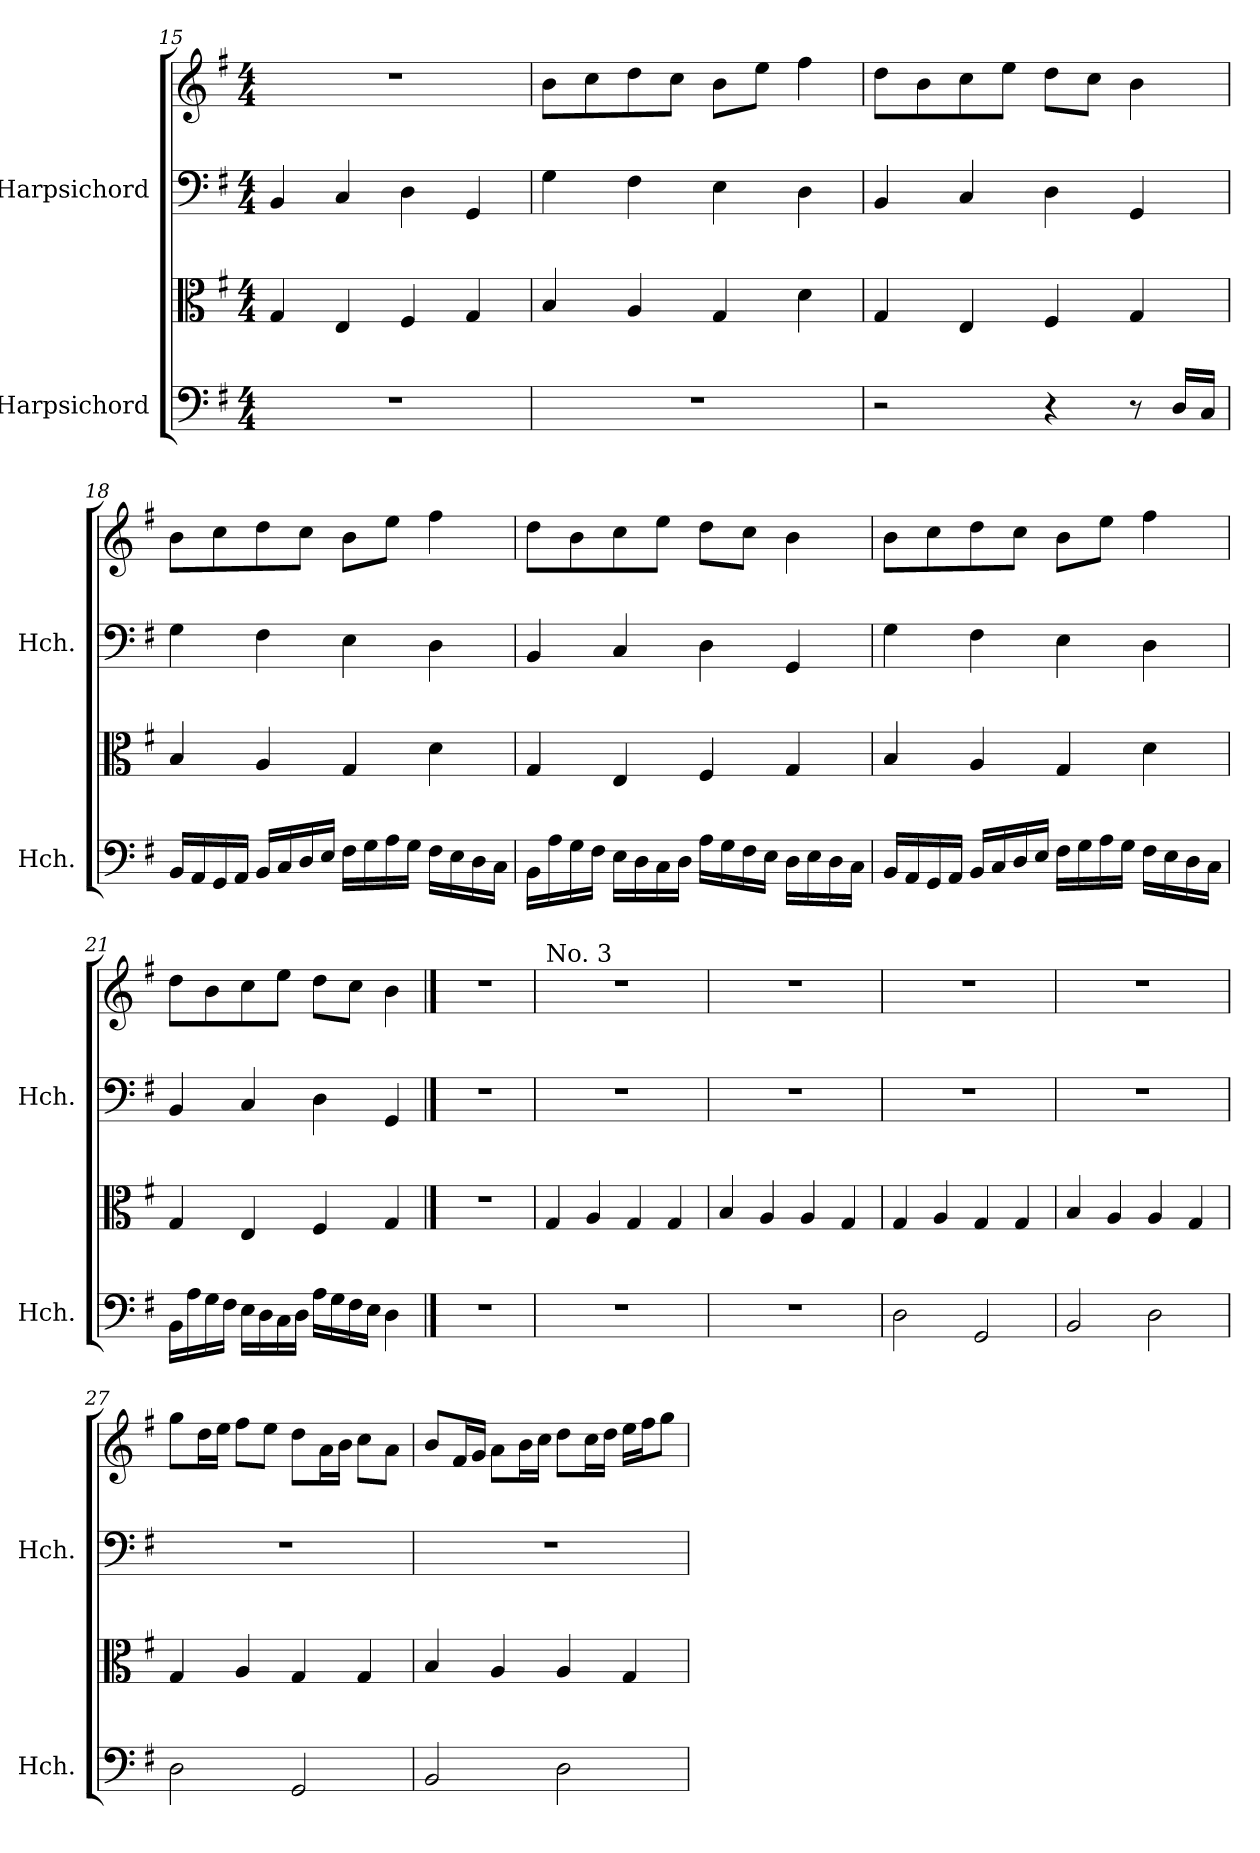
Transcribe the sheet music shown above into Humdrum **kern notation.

**kern	**kern	**kern	**kern
*part2	*part2	*part1	*part1
*staff4	*staff3	*staff2	*staff1
*I"Harpsichord	*	*I"Harpsichord	*
*I'Hch.	*	*I'Hch.	*
*clefF4	*clefC3	*clefF4	*clefG2
*k[f#]	*k[f#]	*k[f#]	*k[f#]
*M4/4	*M4/4	*M4/4	*M4/4
=15	=15	=15	=15
1r	4G/	4BB/	1r
.	4E/	4C/	.
.	4F#/	4D\	.
.	4G/	4GG/	.
=16	=16	=16	=16
1r	4B/	4G\	8b\L
.	.	.	8cc\
.	4A/	4F#\	8dd\
.	.	.	8cc\J
.	4G/	4E\	8b\L
.	.	.	8ee\J
.	4d\	4D\	4ff#\
!!LO:LB:g=z
=17	=17	=17	=17
2r	4G/	4BB/	8dd\L
.	.	.	8b\
.	4E/	4C/	8cc\
.	.	.	8ee\J
4r	4F#/	4D\	8dd\L
.	.	.	8cc\J
8r	4G/	4GG/	4b\
16D/LL	.	.	.
16C/JJ	.	.	.
=18	=18	=18	=18
16BB/LL	4B/	4G\	8b\L
16AA/	.	.	.
16GG/	.	.	8cc\
16AA/JJ	.	.	.
16BB/LL	4A/	4F#\	8dd\
16C/	.	.	.
16D/	.	.	8cc\J
16E/JJ	.	.	.
16F#\LL	4G/	4E\	8b\L
16G\	.	.	.
16A\	.	.	8ee\J
16G\JJ	.	.	.
16F#\LL	4d\	4D\	4ff#\
16E\	.	.	.
16D\	.	.	.
16C\JJ	.	.	.
=19	=19	=19	=19
16BB\LL	4G/	4BB/	8dd\L
16A\	.	.	.
16G\	.	.	8b\
16F#\JJ	.	.	.
16E\LL	4E/	4C/	8cc\
16D\	.	.	.
16C\	.	.	8ee\J
16D\JJ	.	.	.
16A\LL	4F#/	4D\	8dd\L
16G\	.	.	.
16F#\	.	.	8cc\J
16E\JJ	.	.	.
16D\LL	4G/	4GG/	4b\
16E\	.	.	.
16D\	.	.	.
16C\JJ	.	.	.
!!LO:LB:g=z
=20	=20	=20	=20
16BB/LL	4B/	4G\	8b\L
16AA/	.	.	.
16GG/	.	.	8cc\
16AA/JJ	.	.	.
16BB/LL	4A/	4F#\	8dd\
16C/	.	.	.
16D/	.	.	8cc\J
16E/JJ	.	.	.
16F#\LL	4G/	4E\	8b\L
16G\	.	.	.
16A\	.	.	8ee\J
16G\JJ	.	.	.
16F#\LL	4d\	4D\	4ff#\
16E\	.	.	.
16D\	.	.	.
16C\JJ	.	.	.
=21	=21	=21	=21
16BB\LL	4G/	4BB/	8dd\L
16A\	.	.	.
16G\	.	.	8b\
16F#\JJ	.	.	.
16E\LL	4E/	4C/	8cc\
16D\	.	.	.
16C\	.	.	8ee\J
16D\JJ	.	.	.
16A\LL	4F#/	4D\	8dd\L
16G\	.	.	.
16F#\	.	.	8cc\J
16E\JJ	.	.	.
4D\	4G/	4GG/	4b\
==22	==22	==22	==22
1r	1r	1r	1r
=23	=23	=23	=23
!	!	!	!LO:TX:a:t=No. 3
1r	4G/	1r	1r
.	4A/	.	.
.	4G/	.	.
.	4G/	.	.
=24	=24	=24	=24
1r	4B/	1r	1r
.	4A/	.	.
.	4A/	.	.
.	4G/	.	.
!!LO:PB:g=z
=25	=25	=25	=25
2D\	4G/	1r	1r
.	4A/	.	.
2GG/	4G/	.	.
.	4G/	.	.
=26	=26	=26	=26
2BB/	4B/	1r	1r
.	4A/	.	.
2D\	4A/	.	.
.	4G/	.	.
=27	=27	=27	=27
2D\	4G/	1r	8gg\L
.	.	.	16dd\L
.	.	.	16ee\JJ
.	4A/	.	8ff#\L
.	.	.	8ee\J
2GG/	4G/	.	8dd\L
.	.	.	16a\L
.	.	.	16b\JJ
.	4G/	.	8cc\L
.	.	.	8a\J
=28	=28	=28	=28
2BB/	4B/	1r	8b/L
.	.	.	16f#/L
.	.	.	16g/JJ
.	4A/	.	8a\L
.	.	.	16b\L
.	.	.	16cc\JJ
2D\	4A/	.	8dd\L
.	.	.	16cc\L
.	.	.	16dd\JJ
.	4G/	.	16ee\LL
.	.	.	16ff#\J
.	.	.	8gg\J
=	=	=	=
*-	*-	*-	*-
